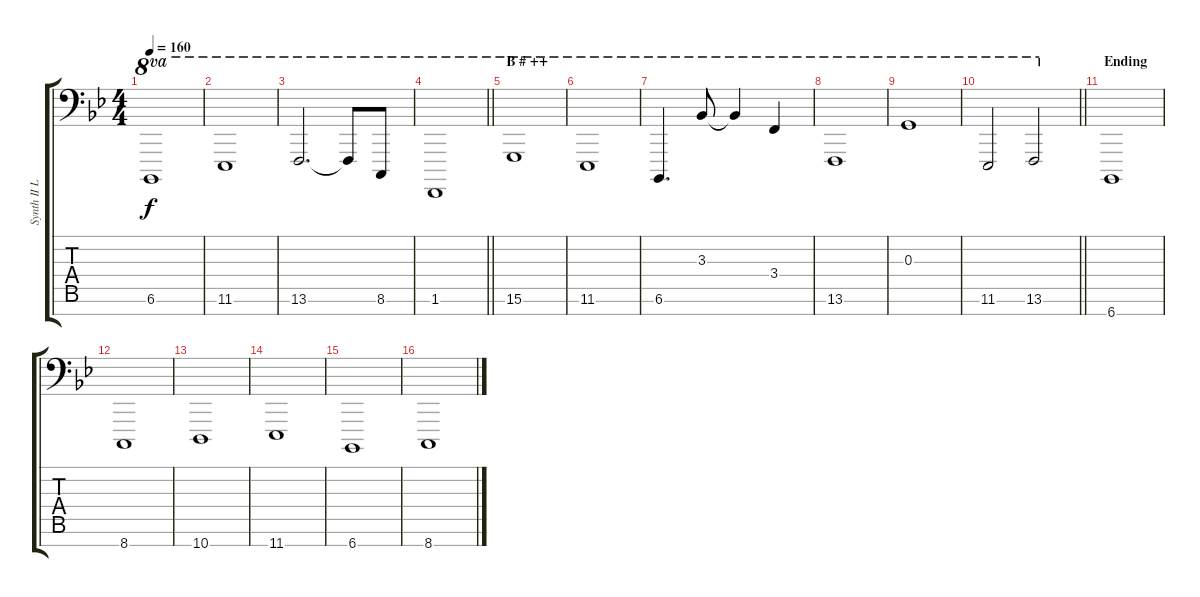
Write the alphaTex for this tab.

\track ("Synth II Left (Kotobuki Tsumugi)" "Synth II L") {instrument electricpiano1}
\staff {score tabs}
\tuning (E4 B3 G3 D3 A2 E1 E0) {hide}
\ts (4 4)
\tempo 160
\clef f4
\ks bb
6.6.1{ot 8va dy f} |
11.6.1{ot 8va} |
13.6.2{d ot 8va} 13.6{t}.8{ot 8va} 8.6.8{ot 8va} |
\barLineRight lightlight
1.6.1{ot 8va} |
\section ("" "B # ++")
15.6.1{ot 8va} |
11.6.1{ot 8va} |
6.6.4{d ot 8va} 3.3.8{ot 8va} 3.3{t}.4{ot 8va} 3.4.4{ot 8va} |
13.6.1{ot 8va} |
0.3.1{ot 8va} |
\barLineRight lightlight
11.6.2{ot 8va} 13.6.2{ot 8va} |
\section ("" "Ending")
6.7.1 |
8.7.1 |
10.7.1 |
11.7.1 |
6.7.1 |
8.7.1
